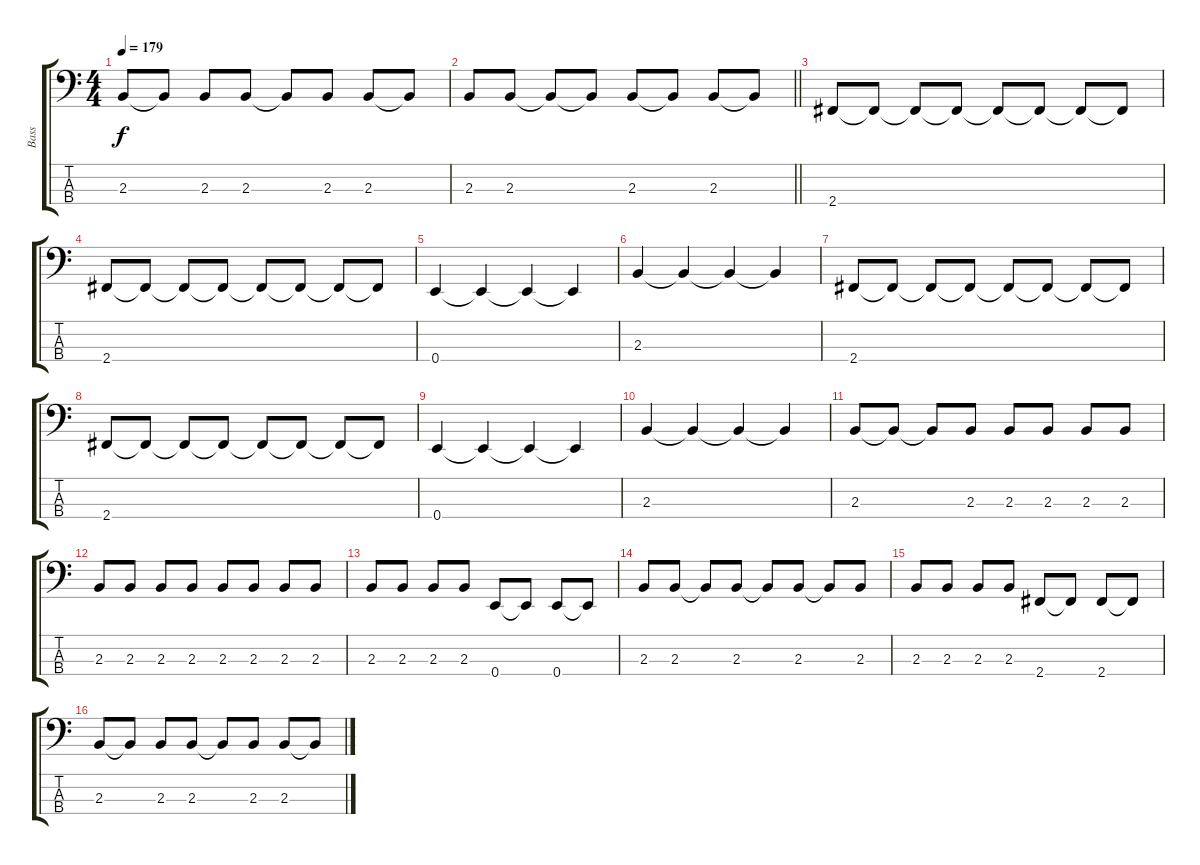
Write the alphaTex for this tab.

\track ("Bass" "Bass") {instrument electricbassfinger}
\staff {score tabs}
\tuning (G2 D2 A1 E1) {hide}
\ts (4 4)
\tempo 179
\clef f4
\ks c
2.3.8{dy f} 2.3{t}.8 2.3.8 2.3.8 2.3{t}.8 2.3.8 2.3.8 2.3{t}.8 |
\barLineRight lightlight
2.3.8 2.3.8 2.3{t}.8 2.3{t}.8 2.3.8 2.3{t}.8 2.3.8 2.3{t}.8 |
2.4.8 2.4{t}.8 2.4{t}.8 2.4{t}.8 2.4{t}.8 2.4{t}.8 2.4{t}.8 2.4{t}.8 |
2.4.8 2.4{t}.8 2.4{t}.8 2.4{t}.8 2.4{t}.8 2.4{t}.8 2.4{t}.8 2.4{t}.8 |
0.4.4 0.4{t}.4 0.4{t}.4 0.4{t}.4 |
2.3.4 2.3{t}.4 2.3{t}.4 2.3{t}.4 |
2.4.8 2.4{t}.8 2.4{t}.8 2.4{t}.8 2.4{t}.8 2.4{t}.8 2.4{t}.8 2.4{t}.8 |
2.4.8 2.4{t}.8 2.4{t}.8 2.4{t}.8 2.4{t}.8 2.4{t}.8 2.4{t}.8 2.4{t}.8 |
0.4.4 0.4{t}.4 0.4{t}.4 0.4{t}.4 |
2.3.4 2.3{t}.4 2.3{t}.4 2.3{t}.4 |
2.3.8 2.3{t}.8 2.3{t}.8 2.3.8 2.3.8 2.3.8 2.3.8 2.3.8 |
2.3.8 2.3.8 2.3.8 2.3.8 2.3.8 2.3.8 2.3.8 2.3.8 |
2.3.8 2.3.8 2.3.8 2.3.8 0.4.8 0.4{t}.8 0.4.8 0.4{t}.8 |
2.3.8 2.3.8 2.3{t}.8 2.3.8 2.3{t}.8 2.3.8 2.3{t}.8 2.3.8 |
2.3.8 2.3.8 2.3.8 2.3.8 2.4.8 2.4{t}.8 2.4.8 2.4{t}.8 |
2.3.8 2.3{t}.8 2.3.8 2.3.8 2.3{t}.8 2.3.8 2.3.8 2.3{t}.8
